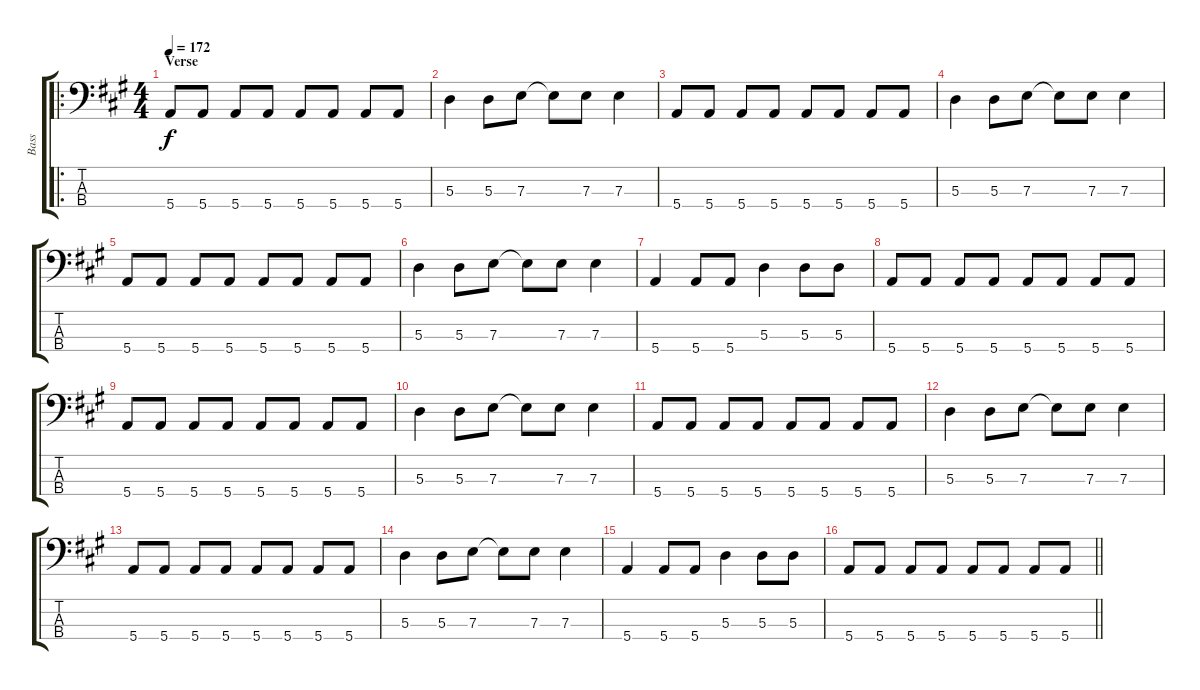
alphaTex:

\track ("Bass" "Bass") {instrument electricbasspick}
\staff {score tabs}
\tuning (G2 D2 A1 E1) {hide}
\ro
\ts (4 4)
\section ("" "Verse")
\tempo 172
\clef f4
\ks a
5.4.8{dy f} 5.4.8 5.4.8 5.4.8 5.4.8 5.4.8 5.4.8 5.4.8 |
5.3.4 5.3.8 7.3.8 7.3{t}.8 7.3.8 7.3.4 |
5.4.8 5.4.8 5.4.8 5.4.8 5.4.8 5.4.8 5.4.8 5.4.8 |
5.3.4 5.3.8 7.3.8 7.3{t}.8 7.3.8 7.3.4 |
5.4.8 5.4.8 5.4.8 5.4.8 5.4.8 5.4.8 5.4.8 5.4.8 |
5.3.4 5.3.8 7.3.8 7.3{t}.8 7.3.8 7.3.4 |
5.4.4 5.4.8 5.4.8 5.3.4 5.3.8 5.3.8 |
5.4.8 5.4.8 5.4.8 5.4.8 5.4.8 5.4.8 5.4.8 5.4.8 |
5.4.8 5.4.8 5.4.8 5.4.8 5.4.8 5.4.8 5.4.8 5.4.8 |
5.3.4 5.3.8 7.3.8 7.3{t}.8 7.3.8 7.3.4 |
5.4.8 5.4.8 5.4.8 5.4.8 5.4.8 5.4.8 5.4.8 5.4.8 |
5.3.4 5.3.8 7.3.8 7.3{t}.8 7.3.8 7.3.4 |
5.4.8 5.4.8 5.4.8 5.4.8 5.4.8 5.4.8 5.4.8 5.4.8 |
5.3.4 5.3.8 7.3.8 7.3{t}.8 7.3.8 7.3.4 |
5.4.4 5.4.8 5.4.8 5.3.4 5.3.8 5.3.8 |
\barLineRight lightlight
5.4.8 5.4.8 5.4.8 5.4.8 5.4.8 5.4.8 5.4.8 5.4.8
